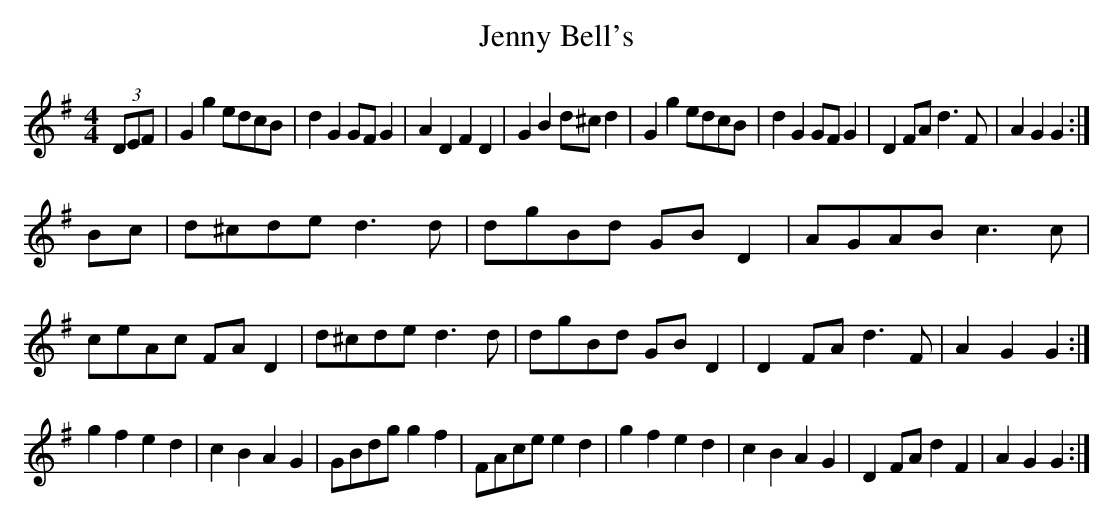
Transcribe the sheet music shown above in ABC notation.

X:1
T: Jenny Bell's
M: 4/4
L: 1/8
K:Gmaj
(3sDEFs|G2g2 edcB|d2G2 GFG2|A2D2 F2D2|G2B2 d^cd2|G2g2 edcB|d2G2 GFG2|D2FA d3F|A2G2G2:|
Bc|d^cde d3d|dgBd GBD2|AGAB c3c|ceAc FAD2|d^cde d3d|dgBd GBD2|D2FA d3F|A2G2G2:|
g2 f2 e2 d2|c2 B2 A2 G2 |GBdg g2 f2 |FAce e2 d2|g2 f2 e2 d2|c2 B2 A2 G2 |D2 FA d2 F2|A2 G2 G2 :|
